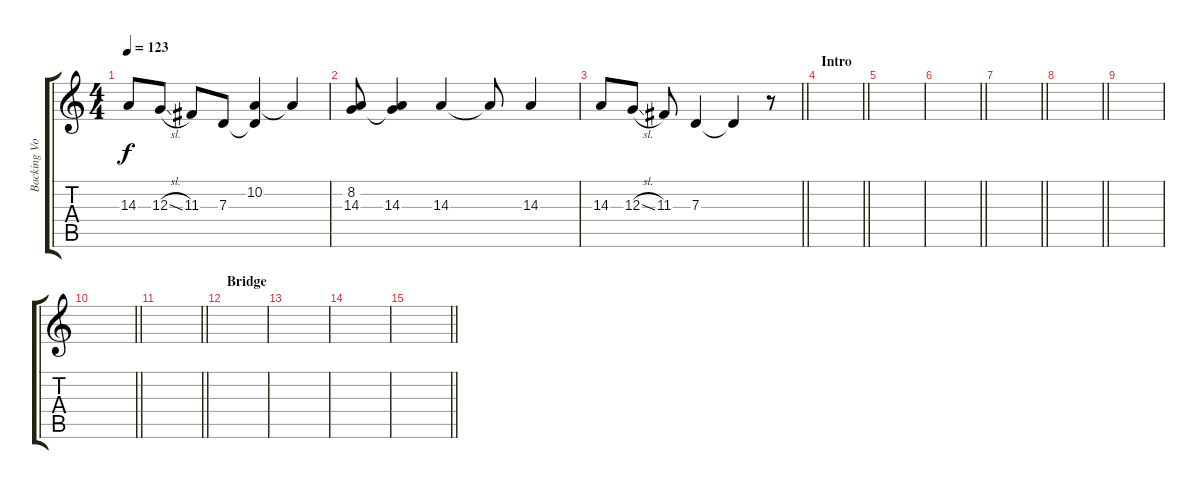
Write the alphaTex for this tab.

\track ("Backing Vocals (Josh Klinghoffer)" "Backing Vo") {instrument oboe}
\staff {score tabs}
\tuning (E4 B3 G3 D3 A2 E2) {hide}
\ts (4 4)
\tempo 123
\clef g2
\ks c
14.3.8{dy f} 12.3{sl}.8 11.3.8 7.3.8 (10.2 7.3{t}).4 10.2{t}.4 |
(8.2 14.3).8 (8.2{t} 14.3).4 14.3.4 14.3{t}.8 14.3.4 |
\barLineRight lightlight
14.3.8 12.3{sl}.8 11.3.8 7.3.4 7.3{t}.4 r.8 |
\section ("" "Intro")
\barLineRight lightlight
|
|
\barLineRight lightlight
|
\barLineRight lightlight
|
\barLineRight lightlight
|
|
\barLineRight lightlight
|
\barLineRight lightlight
|
\section ("" "Bridge")
|
|
|
\barLineRight lightlight
